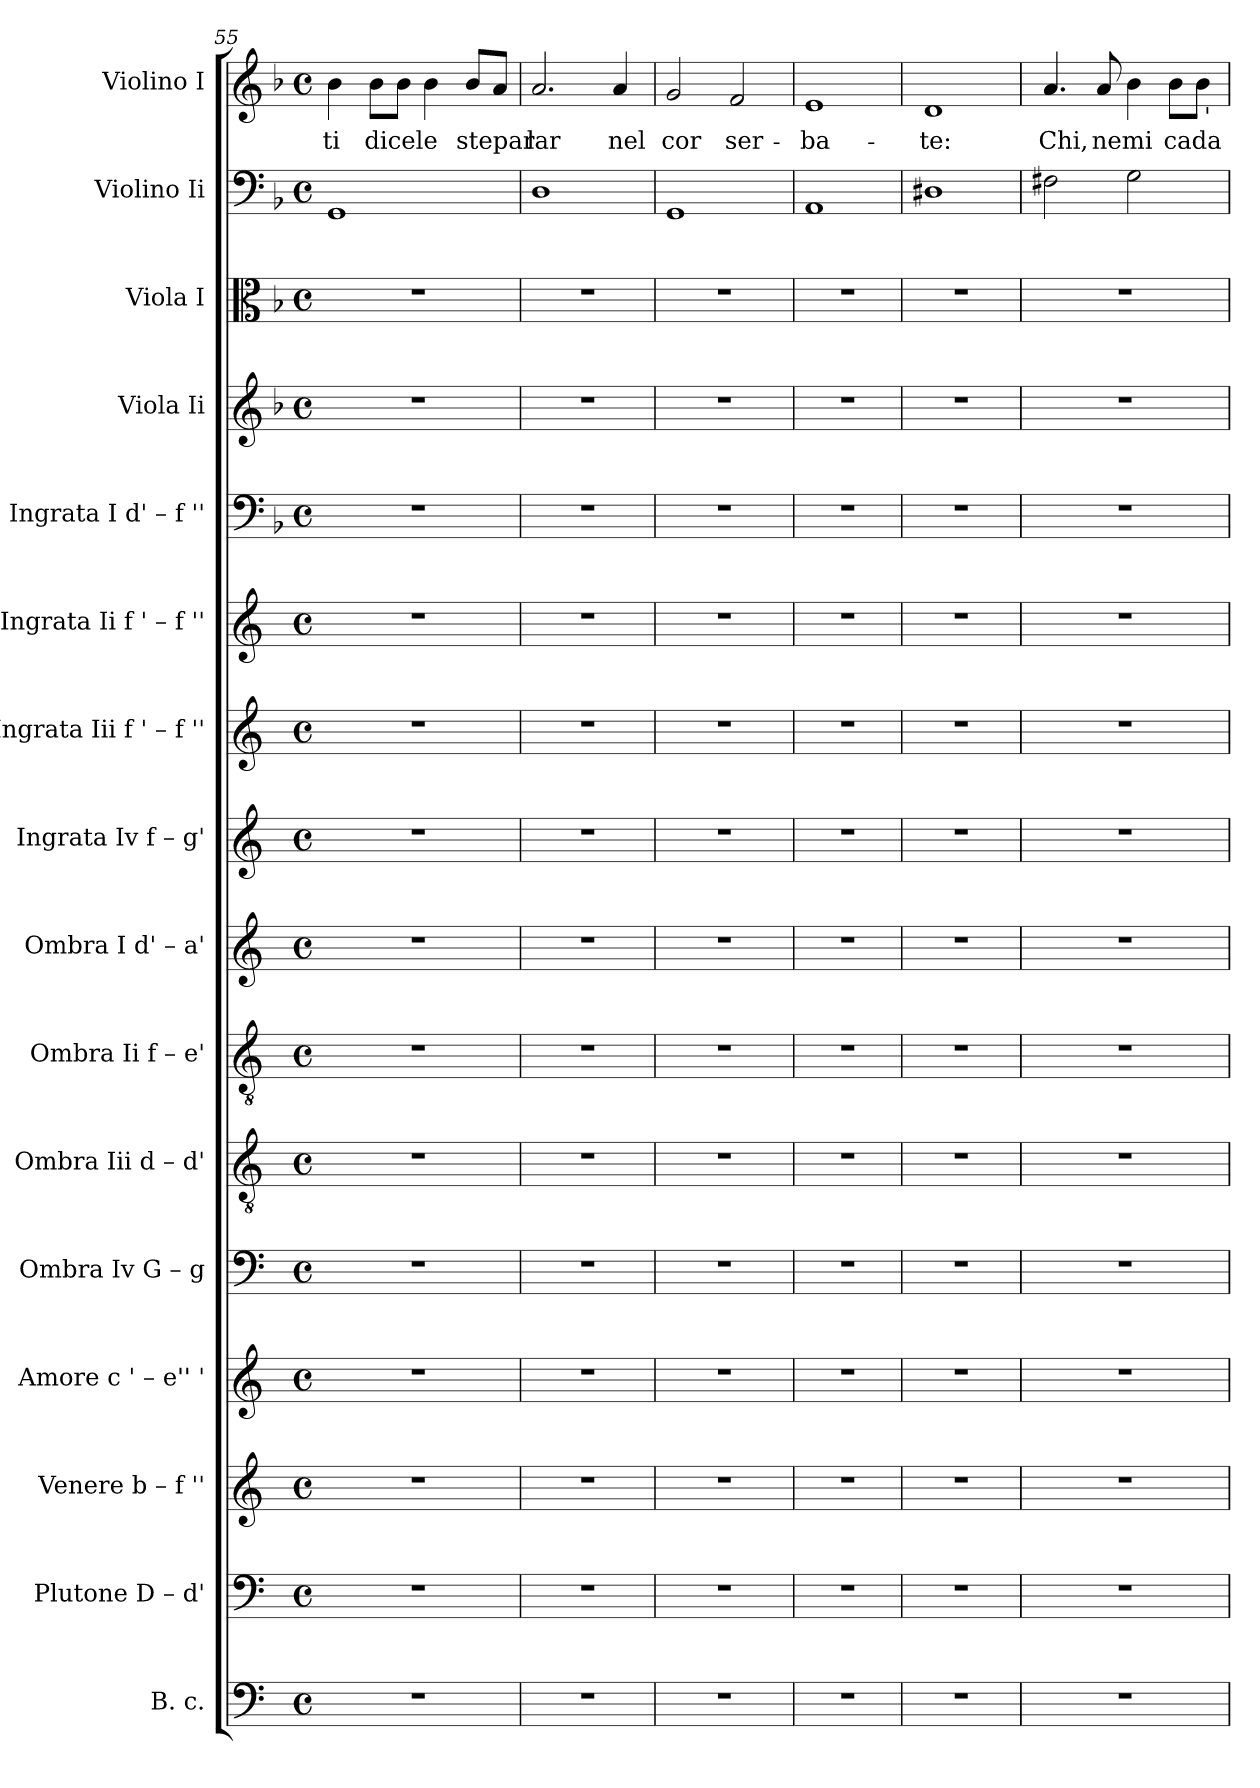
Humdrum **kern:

**kern	**kern	**kern	**kern	**kern	**kern	**kern	**kern	**kern	**kern	**kern	**kern	**kern	**kern	**kern	**kern	**text
*part16	*part15	*part14	*part13	*part12	*part11	*part10	*part9	*part8	*part7	*part6	*part5	*part4	*part3	*part2	*part1	*part1
*staff16	*staff15	*staff14	*staff13	*staff12	*staff11	*staff10	*staff9	*staff8	*staff7	*staff6	*staff5	*staff4	*staff3	*staff2	*staff1	*staff1
*I"B. c.	*I"Plutone  D – d'	*I"Venere  b – f ''	*I"Amore  c ' – e''  '	*I"Ombra Iv  G – g	*I"Ombra Iii  d – d'	*I"Ombra Ii  f – e'	*I"Ombra I  d' – a'	*I"Ingrata Iv  f – g'	*I"Ingrata Iii  f ' – f ''	*I"Ingrata Ii  f ' – f ''	*I"Ingrata I  d' – f ''	*I"Viola Ii	*I"Viola I	*I"Violino Ii	*I"Violino I	*
*clefF4	*clefF4	*clefG2	*clefG2	*clefF4	*clefGv2	*clefGv2	*clefG2	*clefG2	*clefG2	*clefG2	*clefF4	*clefG2	*clefC3	*clefF4	*clefG2	*
*k[]	*k[]	*k[]	*k[]	*k[]	*k[]	*k[]	*k[]	*k[]	*k[]	*k[]	*k[b-]	*k[b-]	*k[b-]	*k[b-]	*k[b-]	*
*C:	*C:	*C:	*C:	*C:	*C:	*C:	*C:	*C:	*C:	*C:	*F:	*F:	*F:	*F:	*F:	*
*M4/4	*M4/4	*M4/4	*M4/4	*M4/4	*M4/4	*M4/4	*M4/4	*M4/4	*M4/4	*M4/4	*M4/4	*M4/4	*M4/4	*M4/4	*M4/4	*
*met(c)	*met(c)	*met(c)	*met(c)	*met(c)	*met(c)	*met(c)	*met(c)	*met(c)	*met(c)	*met(c)	*met(c)	*met(c)	*met(c)	*met(c)	*met(c)	*
=55	=55	=55	=55	=55	=55	=55	=55	=55	=55	=55	=55	=55	=55	=55	=55	=55
!	!	!	!	!	!	!	!	!	!	!	!	!	!	!	!	!LO:LY:b:cj
1r	1r	1r	1r	1r	1r	1r	1r	1r	1r	1r	1r	1r	1r	1GG	4b-\	-ti
!	!	!	!	!	!	!	!	!	!	!	!	!	!	!	!	!LO:LY:b:cj
.	.	.	.	.	.	.	.	.	.	.	.	.	.	.	8b-\L	dicele-
!	!	!	!	!	!	!	!	!	!	!	!	!	!	!	!	!LO:LY:b:cj
.	.	.	.	.	.	.	.	.	.	.	.	.	.	.	8b-\J	--
!	!	!	!	!	!	!	!	!	!	!	!	!	!	!	!	!LO:LY:b:cj
.	.	.	.	.	.	.	.	.	.	.	.	.	.	.	4b-\	--
!	!	!	!	!	!	!	!	!	!	!	!	!	!	!	!	!LO:LY:b:cj
.	.	.	.	.	.	.	.	.	.	.	.	.	.	.	8b-/L	-stepar-
!	!	!	!	!	!	!	!	!	!	!	!	!	!	!	!	!LO:LY:b:cj
.	.	.	.	.	.	.	.	.	.	.	.	.	.	.	8a/J	--
=56	=56	=56	=56	=56	=56	=56	=56	=56	=56	=56	=56	=56	=56	=56	=56	=56
!	!	!	!	!	!	!	!	!	!	!	!	!	!	!	!	!LO:LY:b:cj
1r	1r	1r	1r	1r	1r	1r	1r	1r	1r	1r	1r	1r	1r	1D	2.a/	-lar
!	!	!	!	!	!	!	!	!	!	!	!	!	!	!	!	!LO:LY:b:cj
.	.	.	.	.	.	.	.	.	.	.	.	.	.	.	4a/	nel
=57	=57	=57	=57	=57	=57	=57	=57	=57	=57	=57	=57	=57	=57	=57	=57	=57
!	!	!	!	!	!	!	!	!	!	!	!	!	!	!	!	!LO:LY:b:cj
1r	1r	1r	1r	1r	1r	1r	1r	1r	1r	1r	1r	1r	1r	1GG	2g/	cor
!	!	!	!	!	!	!	!	!	!	!	!	!	!	!	!	!LO:LY:b:cj
.	.	.	.	.	.	.	.	.	.	.	.	.	.	.	2f/	ser-
=58	=58	=58	=58	=58	=58	=58	=58	=58	=58	=58	=58	=58	=58	=58	=58	=58
!	!	!	!	!	!	!	!	!	!	!	!	!	!	!	!	!LO:LY:b:cj
1r	1r	1r	1r	1r	1r	1r	1r	1r	1r	1r	1r	1r	1r	1AA	1e	-ba-
=59	=59	=59	=59	=59	=59	=59	=59	=59	=59	=59	=59	=59	=59	=59	=59	=59
!	!	!	!	!	!	!	!	!	!	!	!	!	!	!	!	!LO:LY:b:cj
1r	1r	1r	1r	1r	1r	1r	1r	1r	1r	1r	1r	1r	1r	1D#	1d	-te:
=60	=60	=60	=60	=60	=60	=60	=60	=60	=60	=60	=60	=60	=60	=60	=60	=60
!	!	!	!	!	!	!	!	!	!	!	!	!	!	!	!	!LO:LY:b:cj
*	*	*	*	*	*	*	*	*	*	*	*	*	*	*	*^	*
1r	1r	1r	1r	1r	1r	1r	1r	1r	1r	1r	1r	1r	1r	2F#X\	4.a/	2ryy	Chi,
!	!	!	!	!	!	!	!	!	!	!	!	!	!	!	!	!	!LO:LY:b:cj
.	.	.	.	.	.	.	.	.	.	.	.	.	.	.	8a/	.	nemi-
!	!	!	!	!	!	!	!	!	!	!	!	!	!	!	!	!	!LO:LY:b:cj
.	.	.	.	.	.	.	.	.	.	.	.	.	.	2G\	4b-\	4ryy	--
!	!	!	!	!	!	!	!	!	!	!	!	!	!	!	!	!	!LO:LY:b:cj
.	.	.	.	.	.	.	.	.	.	.	.	.	.	.	8b-\L	8ryy	-cada-
!	!	!	!	!	!	!	!	!	!	!	!	!	!	!	!	!	!LO:LY:b:cj
.	.	.	.	.	.	.	.	.	.	.	.	.	.	.	8b-\J	64ryy	--
!	!	!	!	!	!	!	!	!	!	!	!	!	!	!	!	!LO:TX:b:t='	!
.	.	.	.	.	.	.	.	.	.	.	.	.	.	.	.	16..ryy	.
*	*	*	*	*	*	*	*	*	*	*	*	*	*	*	*v	*v	*
=	=	=	=	=	=	=	=	=	=	=	=	=	=	=	=	=
*-	*-	*-	*-	*-	*-	*-	*-	*-	*-	*-	*-	*-	*-	*-	*-	*-
